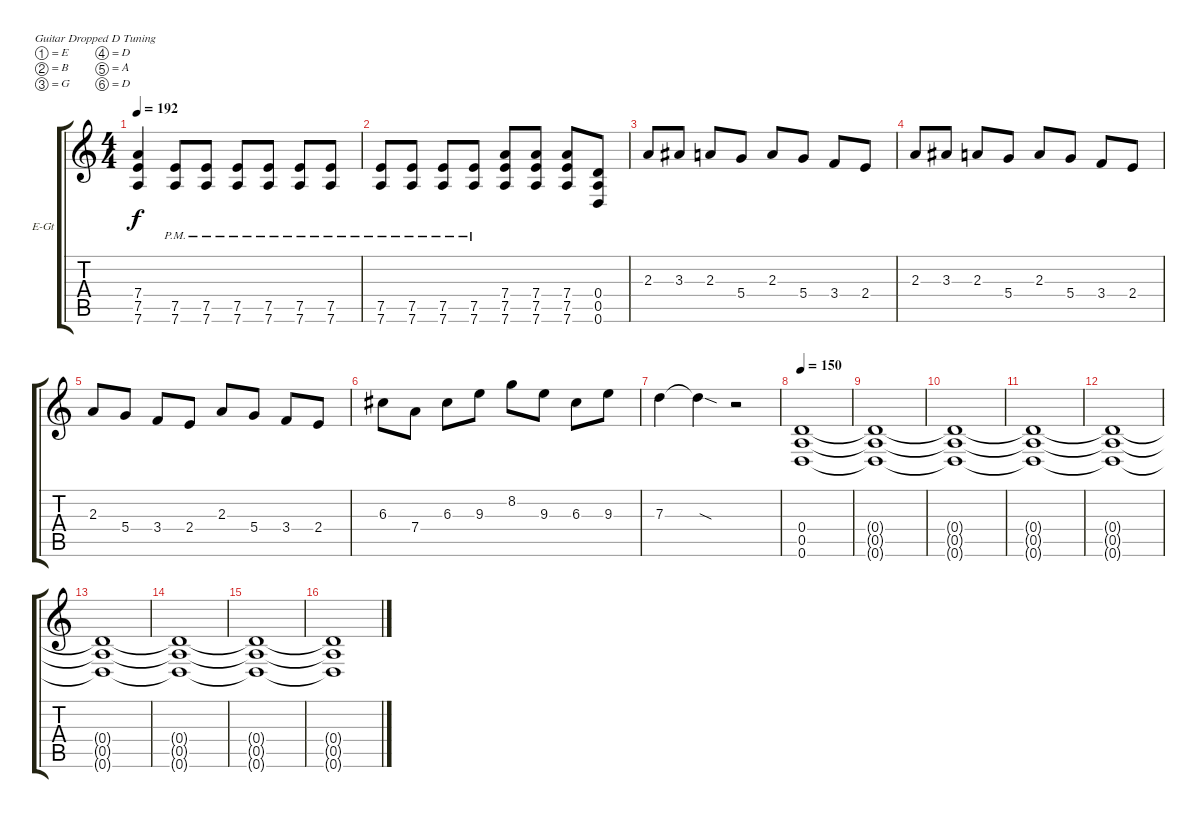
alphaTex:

\defaultSystemsLayout 4
\bracketExtendMode groupsimilarinstruments
\firstSystemTrackNameOrientation horizontal
\otherSystemsTrackNameOrientation horizontal
\track ("Electric Guitar" "E-Gt") {instrument distortionguitar}
\staff {score tabs}
\tuning (E4 B3 G3 D3 A2 D2)
\ts (4 4)
\tempo 192
\clef g2
\ks c
(7.4 7.5 7.6).4{dy f} (7.6{pm} 7.5{pm}).8 (7.5{pm} 7.6{pm}).8 (7.5{pm} 7.6{pm}).8 (7.5{pm} 7.6{pm}).8 (7.5{pm} 7.6{pm}).8 (7.5{pm} 7.6{pm}).8 |
(7.5{pm} 7.6{pm}).8 (7.5{pm} 7.6{pm}).8 (7.5{pm} 7.6{pm}).8 (7.5{pm} 7.6{pm}).8 (7.5 7.6 7.4).8 (7.5 7.6 7.4).8 (7.5 7.6 7.4).8 (0.4 0.5 0.6).8 |
2.3.8 3.3.8 2.3.8 5.4.8 2.3.8 5.4.8 3.4.8 2.4.8 |
2.3.8 3.3.8 2.3.8 5.4.8 2.3.8 5.4.8 3.4.8 2.4.8 |
2.3.8 5.4.8 3.4.8 2.4.8 2.3.8 5.4.8 3.4.8 2.4.8 |
6.3.8 7.4.8 6.3.8 9.3.8 8.2.8 9.3.8 6.3.8 9.3.8 |
7.3.4 7.3{sod t}.4 r.2 |
\tempo 150
(0.6 0.5 0.4).1 |
(0.6{t} 0.5{t} 0.4{t}).1 |
(0.4{t} 0.5{t} 0.6{t}).1 |
(0.4{t} 0.5{t} 0.6{t}).1 |
(0.4{t} 0.5{t} 0.6{t}).1 |
(0.4{t} 0.5{t} 0.6{t}).1 |
(0.4{t} 0.5{t} 0.6{t}).1 |
(0.4{t} 0.5{t} 0.6{t}).1 |
(0.4{t} 0.5{t} 0.6{t}).1
